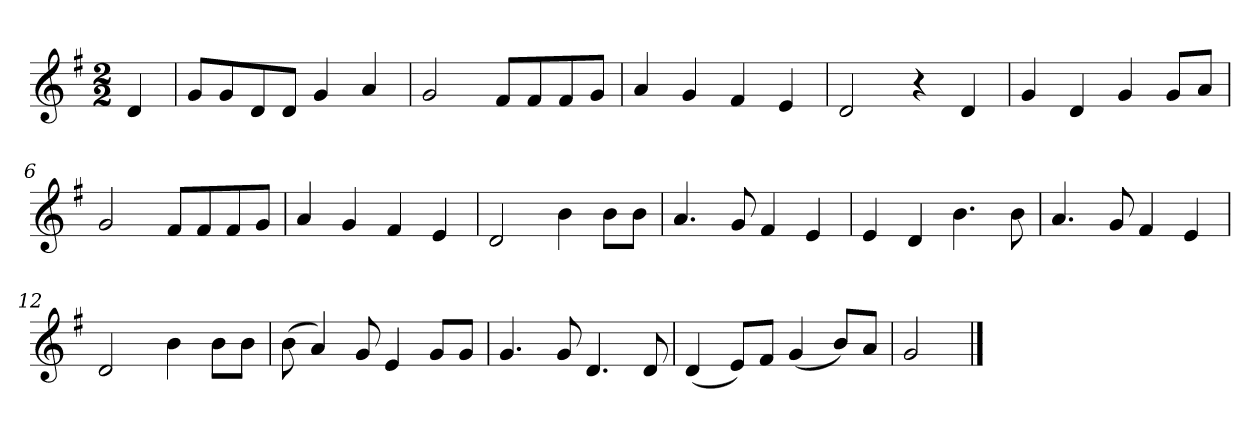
**kern
*part1
*staff1
*k[f#]
*M2/2
*MM120
=
4d
=1
8gL
8g
8d
8dJ
4g
4a
=2
2g
8f#L
8f#
8f#
8gJ
=3
4a
4g
4f#
4e
=4
2d
4r
4d
=5
4g
4d
4g
8gL
8aJ
=6
2g
8f#L
8f#
8f#
8gJ
=7
4a
4g
4f#
4e
=8
2d
4b
8bL
8bJ
=9
4.a
8g
4f#
4e
=10
4e
4d
4.b
8b
=11
4.a
8g
4f#
4e
=12
2d
4b
8bL
8bJ
=13
(8b
4a)
8g
4e
8gL
8gJ
=14
4.g
8g
4.d
8d
=15
(4d
8eL)
8f#J
(4g
8bL)
8aJ
=16
2g
==
*-
